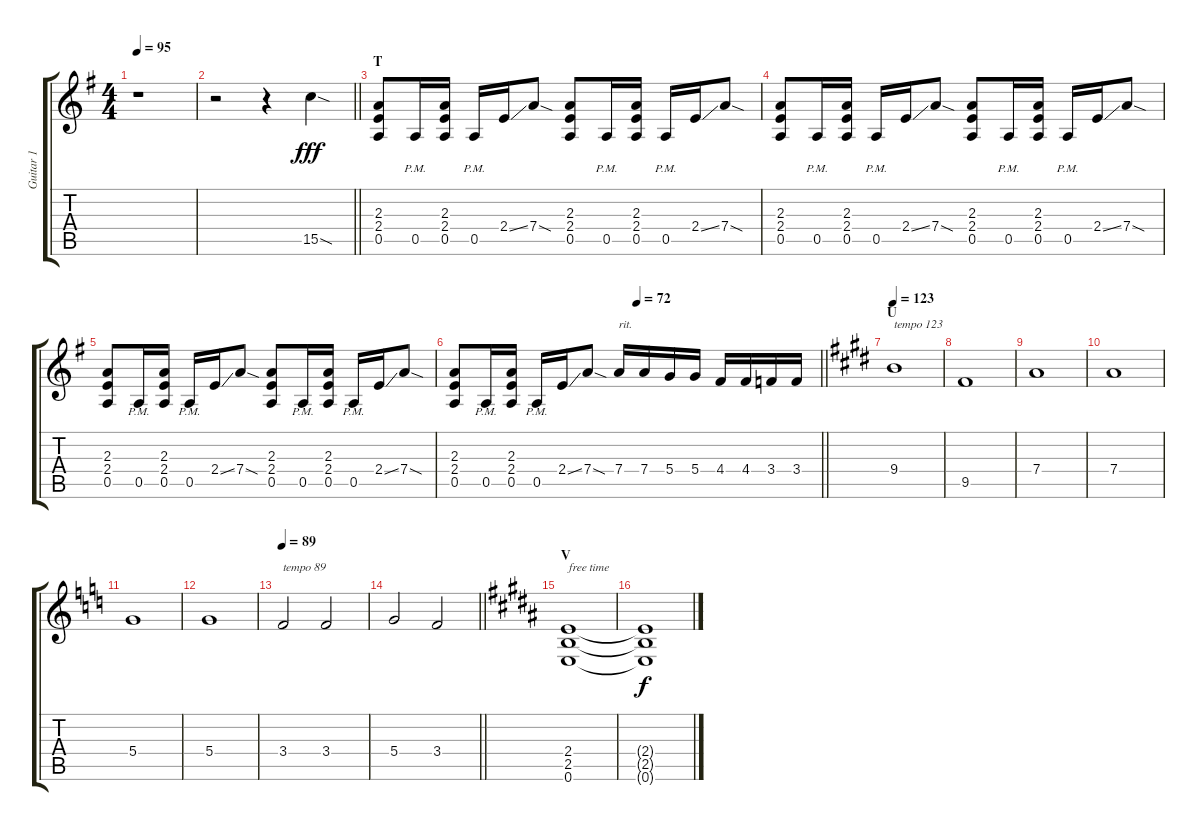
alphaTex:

\track ("Guitar 1" "Guitar 1") {instrument distortionguitar}
\staff {score tabs}
\tuning (E4 B3 G3 D3 A2 E2) {hide}
\ts (4 4)
\tempo 95
\clef g2
\ks g
r.1{dy fff} |
\barLineRight lightlight
r.2 r.4 15.5{sod}.4 |
\section ("" "T")
(2.3 2.4 0.5).8 0.5{pm}.16 (2.3 2.4 0.5).16 0.5{pm}.16 2.4{ss}.16 7.4{sod}.8 (2.3 2.4 0.5).8 0.5{pm}.16 (2.3 2.4 0.5).16 0.5{pm}.16 2.4{ss}.16 7.4{sod}.8 |
(2.3 2.4 0.5).8 0.5{pm}.16 (2.3 2.4 0.5).16 0.5{pm}.16 2.4{ss}.16 7.4{sod}.8 (2.3 2.4 0.5).8 0.5{pm}.16 (2.3 2.4 0.5).16 0.5{pm}.16 2.4{ss}.16 7.4{sod}.8 |
(2.3 2.4 0.5).8 0.5{pm}.16 (2.3 2.4 0.5).16 0.5{pm}.16 2.4{ss}.16 7.4{sod}.8 (2.3 2.4 0.5).8 0.5{pm}.16 (2.3 2.4 0.5).16 0.5{pm}.16 2.4{ss}.16 7.4{sod}.8 |
\tempo (72 0.5)
\barLineRight lightlight
(2.3 2.4 0.5).8 0.5{pm}.16 (2.3 2.4 0.5).16 0.5{pm}.16 2.4{ss}.16 7.4{sod}.8 7.4.16{txt "rit."} 7.4.16 5.4.16 5.4.16 4.4.16 4.4.16 3.4.16 3.4.16 |
\section ("" "U")
\tempo 123
\ks e
9.4.1{txt "tempo 123"} |
9.5.1 |
7.4.1 |
7.4.1 |
\ks c
5.4.1 |
5.4.1 |
\tempo 89
3.4.2{txt "tempo 89"} 3.4.2 |
\barLineRight lightlight
5.4.2 3.4.2 |
\section ("" "V")
\ks b
(2.4 2.5 0.6).1{txt "free time"} |
(2.4{t} 2.5{t} 0.6{t}).1{dy f}
